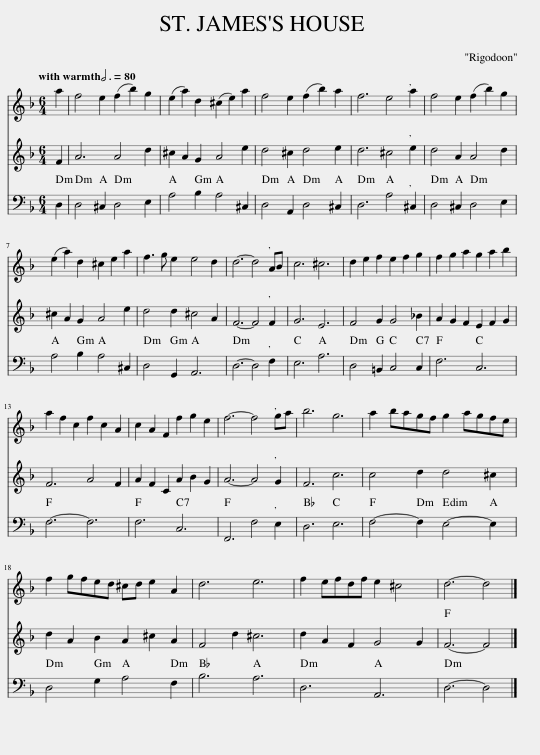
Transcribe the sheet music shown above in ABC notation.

X:1
%%score 1 2 3
L:1/8
Q:3/4=80
M:6/4
I:linebreak $
K:F
V:1 treble
V:2 treble
V:3 bass
V:1
 a2 | f4 e2 (f2 b2) g2 | (e2 a2) d2 (^c2 e2) a2 | f4 e2 (f2 b2) a2 | f6 e4 a2 | %5
 f4 e2 (f2 b2) g2 |$ (e2 a2) d2 ^c2 e2 a2 | f3 g e2 e4 d2 | d6- d4 AB | c6 ^c6 | %10
 d2 e2 f2 e2 f2 g2 | f2 g2 a2 g2 a2 b2 |$ a2 f2 c2 f2 c2 A2 | c2 A2 F2 f2 g2 e2 | f6- f4 ga | %15
 b6 g6 | a2 bagf g2 agfe |$ f2 gfed ^cd e2 A2 | d6 e6 | f2 efdf e2 ^c4 | %20
 d6- d4 |] %21
V:2
 F2 | A6 A4 d2 | ^c2 A2 G2 A4 e2 | d4 ^c2 d4 e2 | d6 ^c4 e2 | %5
 d4 A2 A4 d2 |$ ^c2 A2 G2 A4 e2 | d4 d2 ^c4 A2 | F6- F4 F2 | G6 E6 | %10
 F4 G2 G4 _B2 | A2 G2 F2 E2 F2 G2 |$ F6 A4 F2 | A2 F2 C2 A2 B2 G2 | A6- A4 G2 | %15
 F6 c6 | c4 d2 d4 ^c2 |$ d2 A2 B2 A2 ^c2 A2 | F4 d2 ^c6 | d2 A2 F2 G4 G2 | %20
 F6- F4 |] %21
V:3
 D,2 | D,4 ^C,2 D,4 E,2 | A,4 B,2 A,4 ^C,2 | D,4 A,,2 D,4 ^C,2 | D,6 A,4 ^C,2 | %5
 D,4 ^C,2 D,4 E,2 |$ A,4 B,2 A,4 ^C,2 | D,4 G,,2 A,,6 | D,6- D,4 F,2 | E,6 A,6 | %10
 D,4 =B,,2 C,4 C,2 | F,6 C,6 |$ F,6- F,6 | F,6 C,6 | F,,6 F,4 E,2 | %15
 D,6 E,6 | F,4- F,2 E,4- E,2 |$ D,4 G,2 A,4 F,2 | B,6 A,6 | D,6 A,,6 | %20
 D,6- D,4 |] %21
